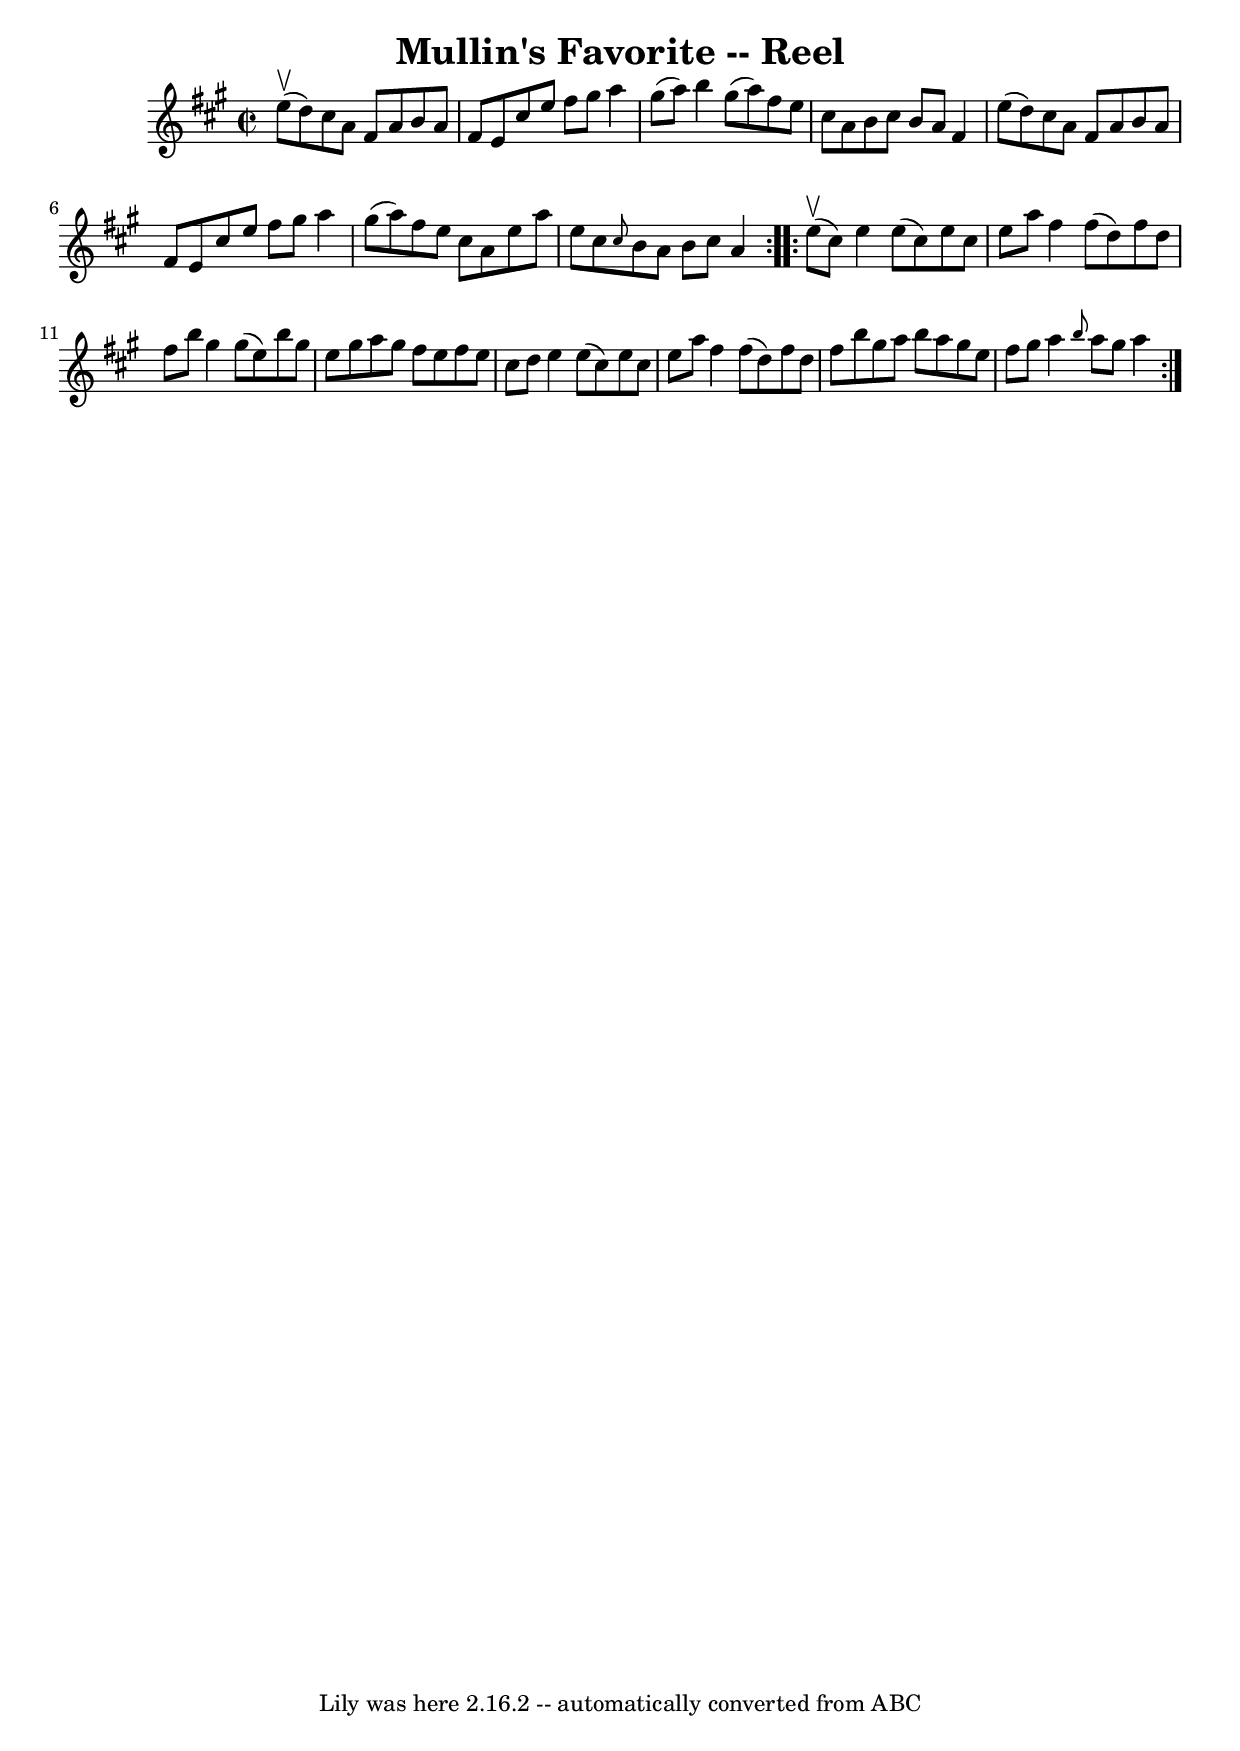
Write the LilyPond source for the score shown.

\version "2.16.2"
\include "Mammoth.ily"
\header {
  %% book = "Ryan's Mammoth Collection"
  crossRefNumber = "1"
  footnotes = "\\\\247"
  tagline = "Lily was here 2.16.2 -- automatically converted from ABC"
  title = "Mullin's Favorite -- Reel"

}
voicedefault =  {



  \repeat volta 2 {

    \override Staff.TimeSignature #'style = #'C
    \time 2/2 
    \key a \major
    e''8^\upbow(d''8) |
    cis''8 a'8  
    fis'8 a'8 b'8 a'8 fis'8 e'8    |
    cis''8 e''8    
    fis''8 gis''8 a''4 gis''8 (a''8)   |
    b''4 gis''8 (
    a''8) fis''8 e''8 cis''8 a'8    |
    b'8 cis''8 b'8   
    a'8 fis'4 e''8 (d''8)   |
    cis''8 a'8 fis'8 a'8 
    b'8 a'8 fis'8 e'8    |
    cis''8 e''8 fis''8 gis''8  
    a''4 gis''8 (a''8)   |
    fis''8 e''8 cis''8 a'8    
    e''8 a''8 e''8 cis''8    |
    \grace { cis''8  
	   } b'8 a'8   
    b'8 cis''8 a'4    
  }     
  \repeat volta 2 {
    e''8^\upbow(cis''8)  |
    e''4 e''8 (cis''8) e''8 cis''8 e''8 a''8     |
    fis''4 fis''8 (d''8) fis''8 d''8 fis''8 b''8     |
    gis''4 gis''8 (e''8) b''8 gis''8 e''8 gis''8     |
    a''8 gis''8 fis''8 e''8 fis''8 e''8 cis''8 d''8  |
    e''4 e''8 (cis''8) e''8 cis''8 e''8 a''8     |
    fis''4 fis''8 (d''8) fis''8 d''8 fis''8 b''8     |
    gis''8 a''8 b''8 a''8 gis''8 e''8 fis''8 gis''8  |
    a''4  \grace { b''8  
		 } a''8 gis''8 a''4    
  }   

}

\score{
  <<

    \context Staff="default"
    {
      \voicedefault 
      
    }

  >>
  \layout {
    
  }
  \midi {
  }

}
